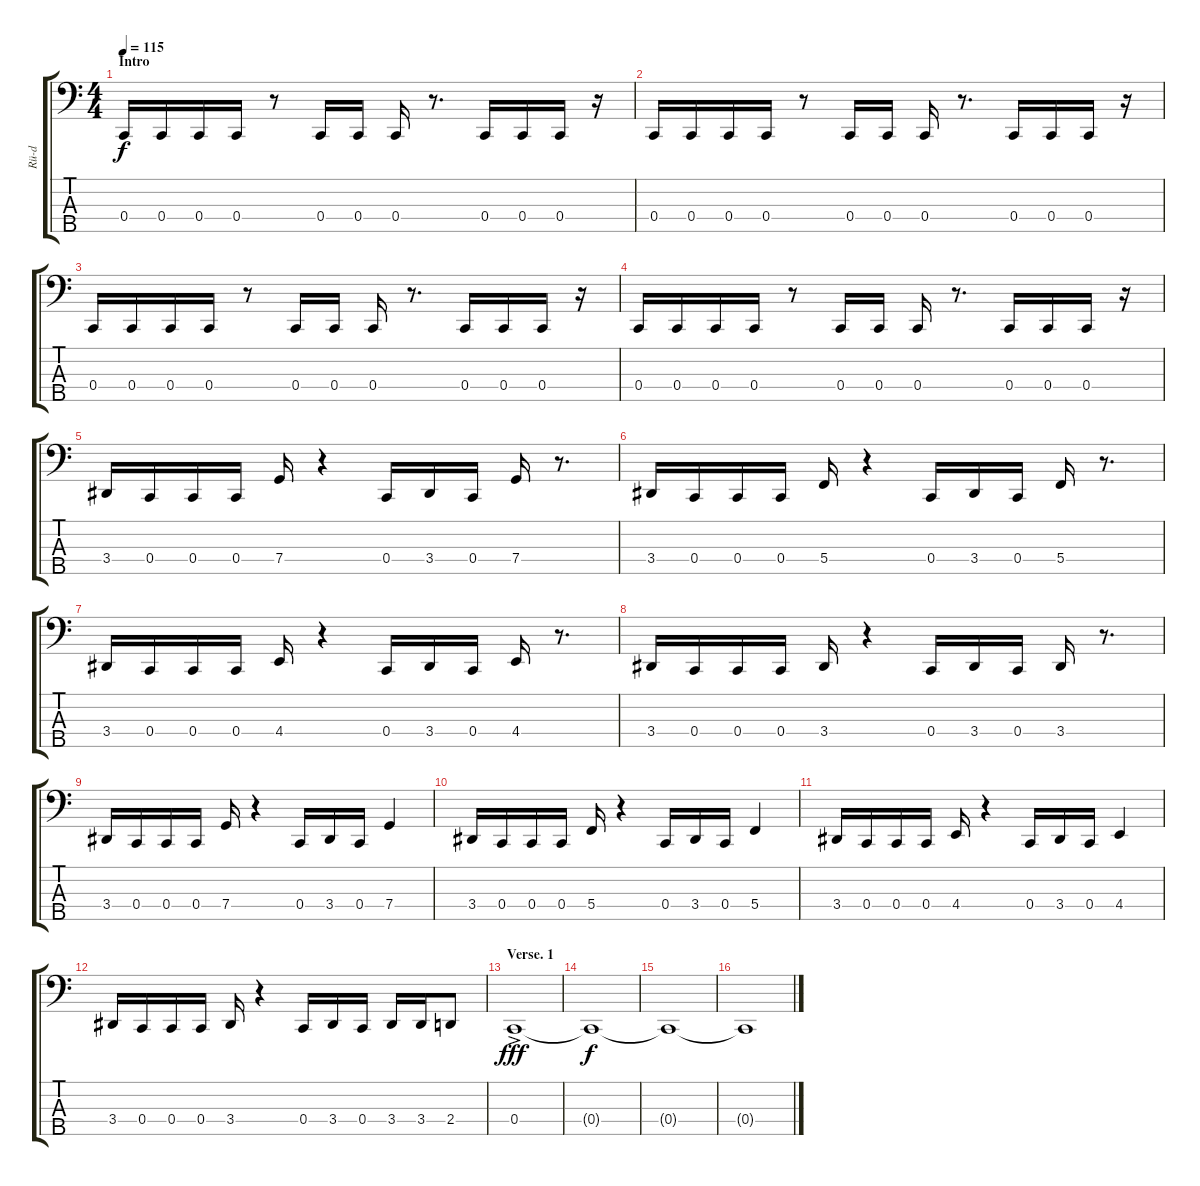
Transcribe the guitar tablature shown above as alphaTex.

\track ("Rü-d" "Rü-d") {instrument electricbassfinger}
\staff {score tabs}
\tuning (F2 C2 G1 C1 G0) {hide}
\ts (4 4)
\section ("" "Intro")
\tempo 115
\clef f4
\ks c
0.4.16{dy f instrument electricbassfinger} 0.4.16 0.4.16 0.4.16 r.8 0.4.16 0.4.16 0.4.16 r.8{d} 0.4.16 0.4.16 0.4.16 r.16 |
0.4.16 0.4.16 0.4.16 0.4.16 r.8 0.4.16 0.4.16 0.4.16 r.8{d} 0.4.16 0.4.16 0.4.16 r.16 |
0.4.16 0.4.16 0.4.16 0.4.16 r.8 0.4.16 0.4.16 0.4.16 r.8{d} 0.4.16 0.4.16 0.4.16 r.16 |
0.4.16 0.4.16 0.4.16 0.4.16 r.8 0.4.16 0.4.16 0.4.16 r.8{d} 0.4.16 0.4.16 0.4.16 r.16 |
3.4.16 0.4.16 0.4.16 0.4.16 7.4.16 r.4 0.4.16 3.4.16 0.4.16 7.4.16 r.8{d} |
3.4.16 0.4.16 0.4.16 0.4.16 5.4.16 r.4 0.4.16 3.4.16 0.4.16 5.4.16 r.8{d} |
3.4.16 0.4.16 0.4.16 0.4.16 4.4.16 r.4 0.4.16 3.4.16 0.4.16 4.4.16 r.8{d} |
3.4.16 0.4.16 0.4.16 0.4.16 3.4.16 r.4 0.4.16 3.4.16 0.4.16 3.4.16 r.8{d} |
3.4.16 0.4.16 0.4.16 0.4.16 7.4.16 r.4 0.4.16 3.4.16 0.4.16 7.4.4 |
3.4.16 0.4.16 0.4.16 0.4.16 5.4.16 r.4 0.4.16 3.4.16 0.4.16 5.4.4 |
3.4.16 0.4.16 0.4.16 0.4.16 4.4.16 r.4 0.4.16 3.4.16 0.4.16 4.4.4 |
3.4.16 0.4.16 0.4.16 0.4.16 3.4.16 r.4 0.4.16 3.4.16 0.4.16 3.4.16 3.4.16 2.4.8 |
\section ("" "Verse. 1")
0.4{ac}.1{dy fff} |
0.4{t}.1{dy f} |
0.4{t}.1 |
0.4{t}.1
